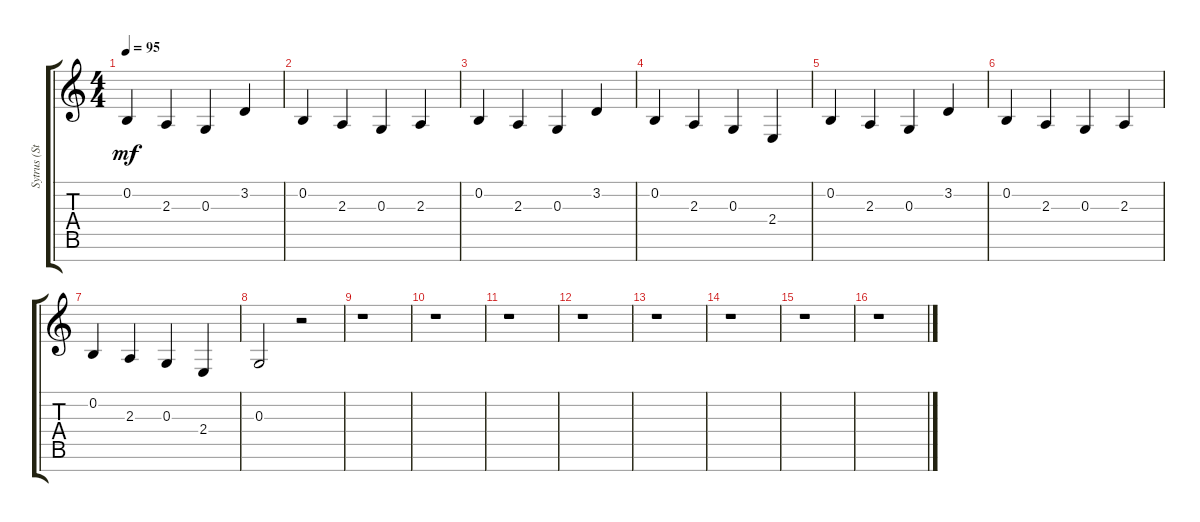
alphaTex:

\track ("Sytrus (Staff 1)" "Sytrus (St") {instrument lead6voice}
\staff {score tabs}
\tuning (E4 B3 G3 D3 A2 E2 B1) {hide}
\ts (4 4)
\tempo 95
\clef g2
\ks c
0.2.4{dy mf} 2.3.4 0.3.4 3.2.4 |
0.2.4 2.3.4 0.3.4 2.3.4 |
0.2.4 2.3.4 0.3.4 3.2.4 |
0.2.4 2.3.4 0.3.4 2.4.4 |
0.2.4 2.3.4 0.3.4 3.2.4 |
0.2.4 2.3.4 0.3.4 2.3.4 |
0.2.4 2.3.4 0.3.4 2.4.4 |
0.3.2 r.2 |
r.1 |
r.1 |
r.1 |
r.1 |
r.1 |
r.1 |
r.1 |
r.1
